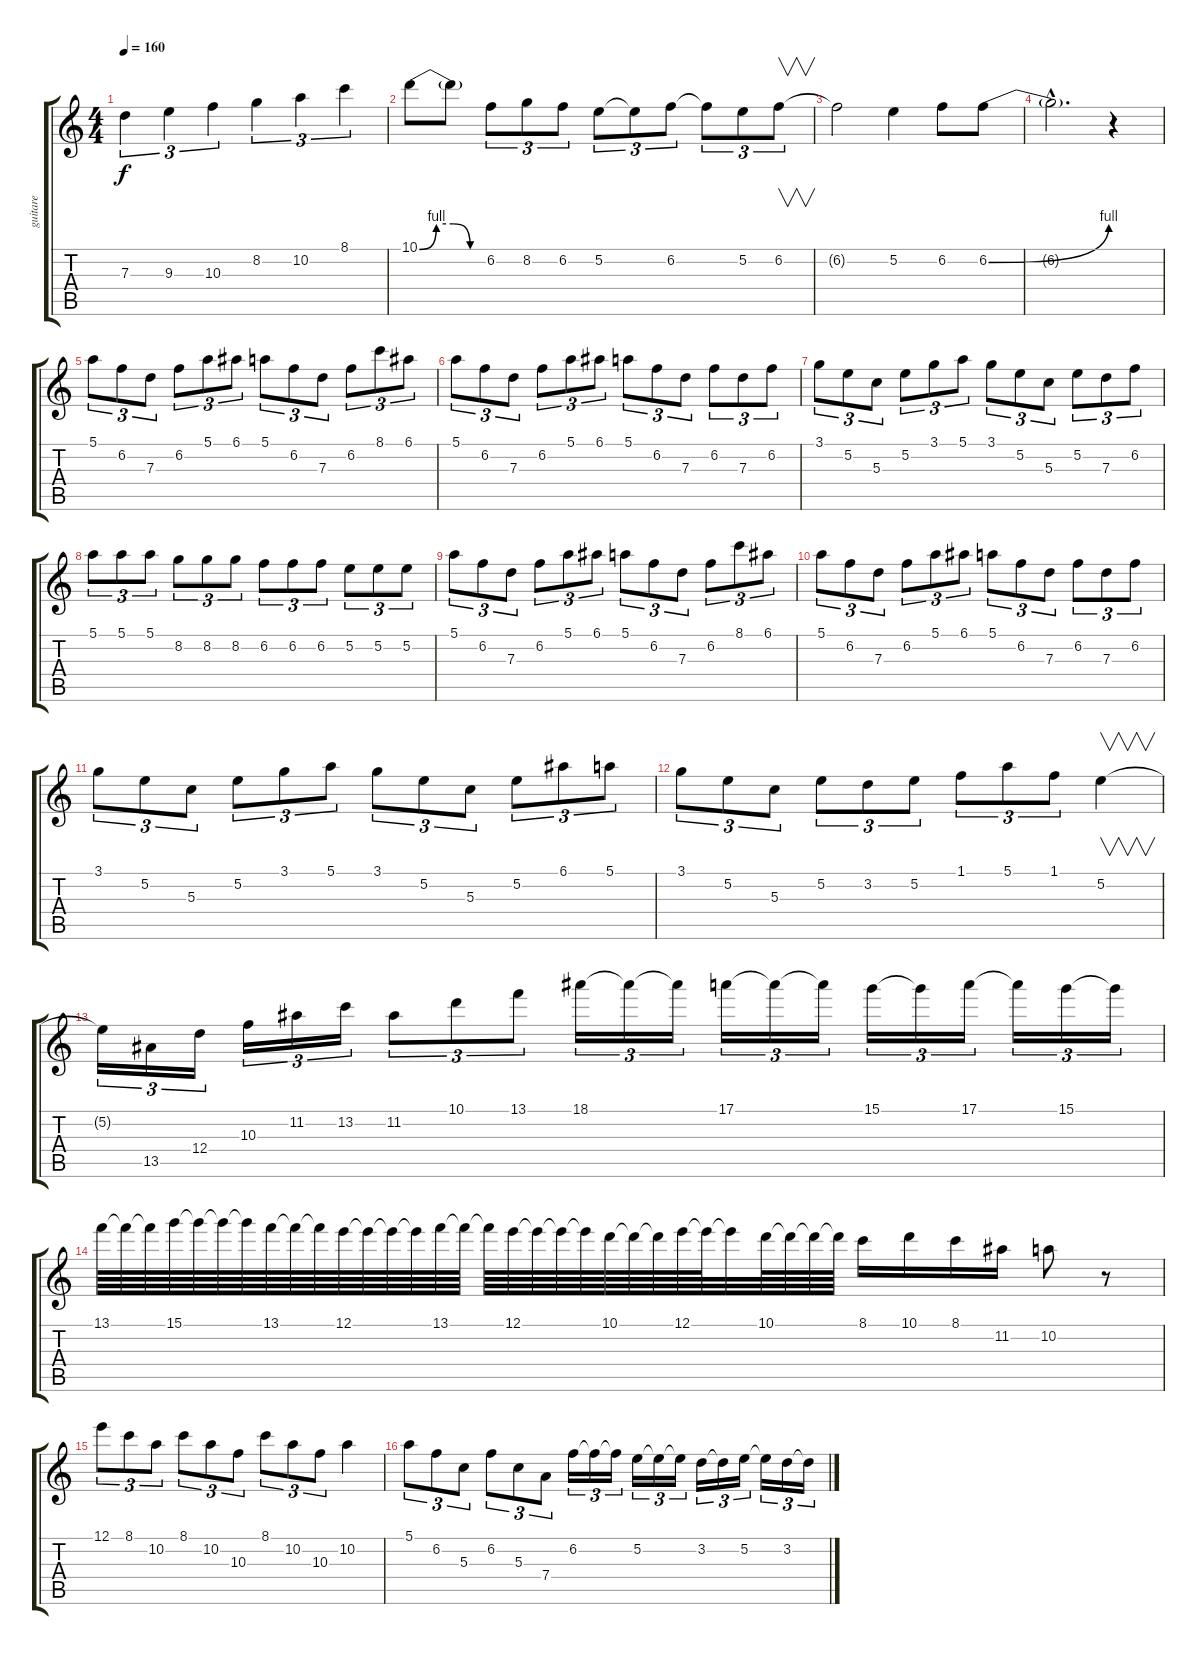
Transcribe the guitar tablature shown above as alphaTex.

\track ("guitare" "guitare") {instrument distortionguitar}
\staff {score tabs}
\tuning (E4 B3 G3 D3 A2 E2) {hide}
\ts (4 4)
\tempo 160
\clef g2
\ks c
7.3.4{tu (3 2) dy f} 9.3.4{tu (3 2)} 10.3.4{tu (3 2)} 8.2.4{tu (3 2)} 10.2.4{tu (3 2)} 8.1.4{tu (3 2)} |
10.1{be (custom 0 0 15 4 30 4 45 0 60 0)}.8 10.1{t}.8 6.2.8{tu (3 2)} 8.2.8{tu (3 2)} 6.2.8{tu (3 2)} 5.2.8{tu (3 2)} 5.2{t}.8{tu (3 2)} 6.2.8{tu (3 2)} 6.2{t}.8{tu (3 2)} 5.2.8{tu (3 2)} 6.2.8{v tu (3 2)} |
6.2{t}.2 5.2.4 6.2.8 6.2{be (bend 0 0 60 4)}.8 |
6.2{hac t}.2{d} r.4 |
5.1.8{tu (3 2)} 6.2.8{tu (3 2)} 7.3.8{tu (3 2)} 6.2.8{tu (3 2)} 5.1.8{tu (3 2)} 6.1.8{tu (3 2)} 5.1.8{tu (3 2)} 6.2.8{tu (3 2)} 7.3.8{tu (3 2)} 6.2.8{tu (3 2)} 8.1.8{tu (3 2)} 6.1.8{tu (3 2)} |
5.1.8{tu (3 2)} 6.2.8{tu (3 2)} 7.3.8{tu (3 2)} 6.2.8{tu (3 2)} 5.1.8{tu (3 2)} 6.1.8{tu (3 2)} 5.1.8{tu (3 2)} 6.2.8{tu (3 2)} 7.3.8{tu (3 2)} 6.2.8{tu (3 2)} 7.3.8{tu (3 2)} 6.2.8{tu (3 2)} |
3.1.8{tu (3 2)} 5.2.8{tu (3 2)} 5.3.8{tu (3 2)} 5.2.8{tu (3 2)} 3.1.8{tu (3 2)} 5.1.8{tu (3 2)} 3.1.8{tu (3 2)} 5.2.8{tu (3 2)} 5.3.8{tu (3 2)} 5.2.8{tu (3 2)} 7.3.8{tu (3 2)} 6.2.8{tu (3 2)} |
5.1.8{tu (3 2)} 5.1.8{tu (3 2)} 5.1.8{tu (3 2)} 8.2.8{tu (3 2)} 8.2.8{tu (3 2)} 8.2.8{tu (3 2)} 6.2.8{tu (3 2)} 6.2.8{tu (3 2)} 6.2.8{tu (3 2)} 5.2.8{tu (3 2)} 5.2.8{tu (3 2)} 5.2.8{tu (3 2)} |
5.1.8{tu (3 2)} 6.2.8{tu (3 2)} 7.3.8{tu (3 2)} 6.2.8{tu (3 2)} 5.1.8{tu (3 2)} 6.1.8{tu (3 2)} 5.1.8{tu (3 2)} 6.2.8{tu (3 2)} 7.3.8{tu (3 2)} 6.2.8{tu (3 2)} 8.1.8{tu (3 2)} 6.1.8{tu (3 2)} |
5.1.8{tu (3 2)} 6.2.8{tu (3 2)} 7.3.8{tu (3 2)} 6.2.8{tu (3 2)} 5.1.8{tu (3 2)} 6.1.8{tu (3 2)} 5.1.8{tu (3 2)} 6.2.8{tu (3 2)} 7.3.8{tu (3 2)} 6.2.8{tu (3 2)} 7.3.8{tu (3 2)} 6.2.8{tu (3 2)} |
3.1.8{tu (3 2)} 5.2.8{tu (3 2)} 5.3.8{tu (3 2)} 5.2.8{tu (3 2)} 3.1.8{tu (3 2)} 5.1.8{tu (3 2)} 3.1.8{tu (3 2)} 5.2.8{tu (3 2)} 5.3.8{tu (3 2)} 5.2.8{tu (3 2)} 6.1.8{tu (3 2)} 5.1.8{tu (3 2)} |
3.1.8{tu (3 2)} 5.2.8{tu (3 2)} 5.3.8{tu (3 2)} 5.2.8{tu (3 2)} 3.2.8{tu (3 2)} 5.2.8{tu (3 2)} 1.1.8{tu (3 2)} 5.1.8{tu (3 2)} 1.1.8{tu (3 2)} 5.2.4{v} |
5.2{t}.16{tu (3 2)} 13.5.16{tu (3 2)} 12.4.16{tu (3 2)} 10.3.16{tu (3 2)} 11.2.16{tu (3 2)} 13.2.16{tu (3 2)} 11.2.8{tu (3 2)} 10.1.8{tu (3 2)} 13.1.8{tu (3 2)} 18.1.16{tu (3 2)} 18.1{t}.16{tu (3 2)} 18.1{t}.16{tu (3 2)} 17.1.16{tu (3 2)} 17.1{t}.16{tu (3 2)} 17.1{t}.16{tu (3 2)} 15.1.16{tu (3 2)} 15.1{t}.16{tu (3 2)} 17.1.16{tu (3 2)} 17.1{t}.16{tu (3 2)} 15.1.16{tu (3 2)} 15.1{t}.16{tu (3 2)} |
13.1.64 13.1{t}.64 13.1{t}.64 15.1.64 15.1{t}.64 15.1{t}.64 15.1{t}.64 13.1.64 13.1{t}.64 13.1{t}.64 12.1.64 12.1{t}.64 12.1{t}.64 12.1{t}.64 13.1.64 13.1{t}.64 13.1{t}.64 12.1.64 12.1{t}.64 12.1{t}.64 12.1{t}.64 10.1.64 10.1{t}.64 10.1{t}.64 12.1.64 12.1{t}.64 12.1{t}.32 10.1.64 10.1{t}.64 10.1{t}.64 10.1{t}.64 8.1.16 10.1.16 8.1.16 11.2.16 10.2.8 r.8 |
12.1.8{tu (3 2)} 8.1.8{tu (3 2)} 10.2.8{tu (3 2)} 8.1.8{tu (3 2)} 10.2.8{tu (3 2)} 10.3.8{tu (3 2)} 8.1.8{tu (3 2)} 10.2.8{tu (3 2)} 10.3.8{tu (3 2)} 10.2.4 |
5.1.8{tu (3 2)} 6.2.8{tu (3 2)} 5.3.8{tu (3 2)} 6.2.8{tu (3 2)} 5.3.8{tu (3 2)} 7.4.8{tu (3 2)} 6.2.16{tu (3 2)} 6.2{t}.16{tu (3 2)} 6.2{t}.16{tu (3 2)} 5.2.16{tu (3 2)} 5.2{t}.16{tu (3 2)} 5.2{t}.16{tu (3 2)} 3.2.16{tu (3 2)} 3.2{t}.16{tu (3 2)} 5.2.16{tu (3 2)} 5.2{t}.16{tu (3 2)} 3.2.16{tu (3 2)} 3.2{t}.16{tu (3 2)}
